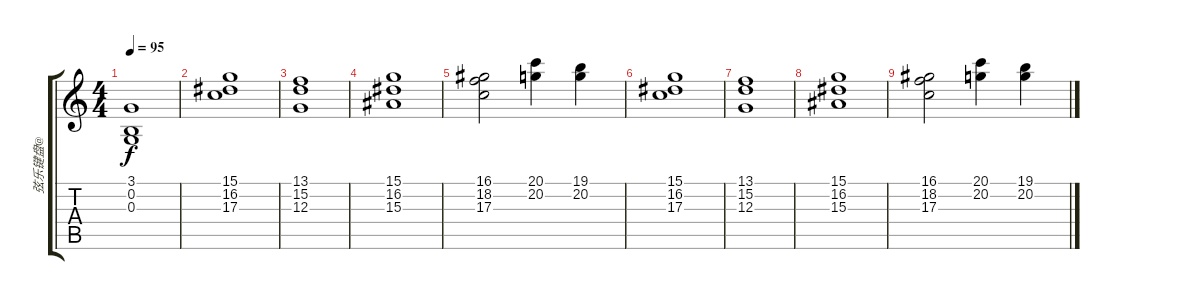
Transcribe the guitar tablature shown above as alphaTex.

\track ("弦乐键盘@" "弦乐键盘@") {instrument synthstrings2}
\staff {score tabs}
\tuning (E4 B3 G3 D3 A2 E2) {hide}
\ts (4 4)
\tempo 95
\clef g2
\ks c
(3.1 0.2 0.3).1{dy f} |
(15.1 16.2 17.3).1 |
(13.1 15.2 12.3).1 |
(15.1 16.2 15.3).1 |
(16.1 18.2 17.3).2 (20.1 20.2).4 (19.1 20.2).4 |
(15.1 16.2 17.3).1 |
(13.1 15.2 12.3).1 |
(15.1 16.2 15.3).1 |
(16.1 18.2 17.3).2 (20.1 20.2).4 (19.1 20.2).4
